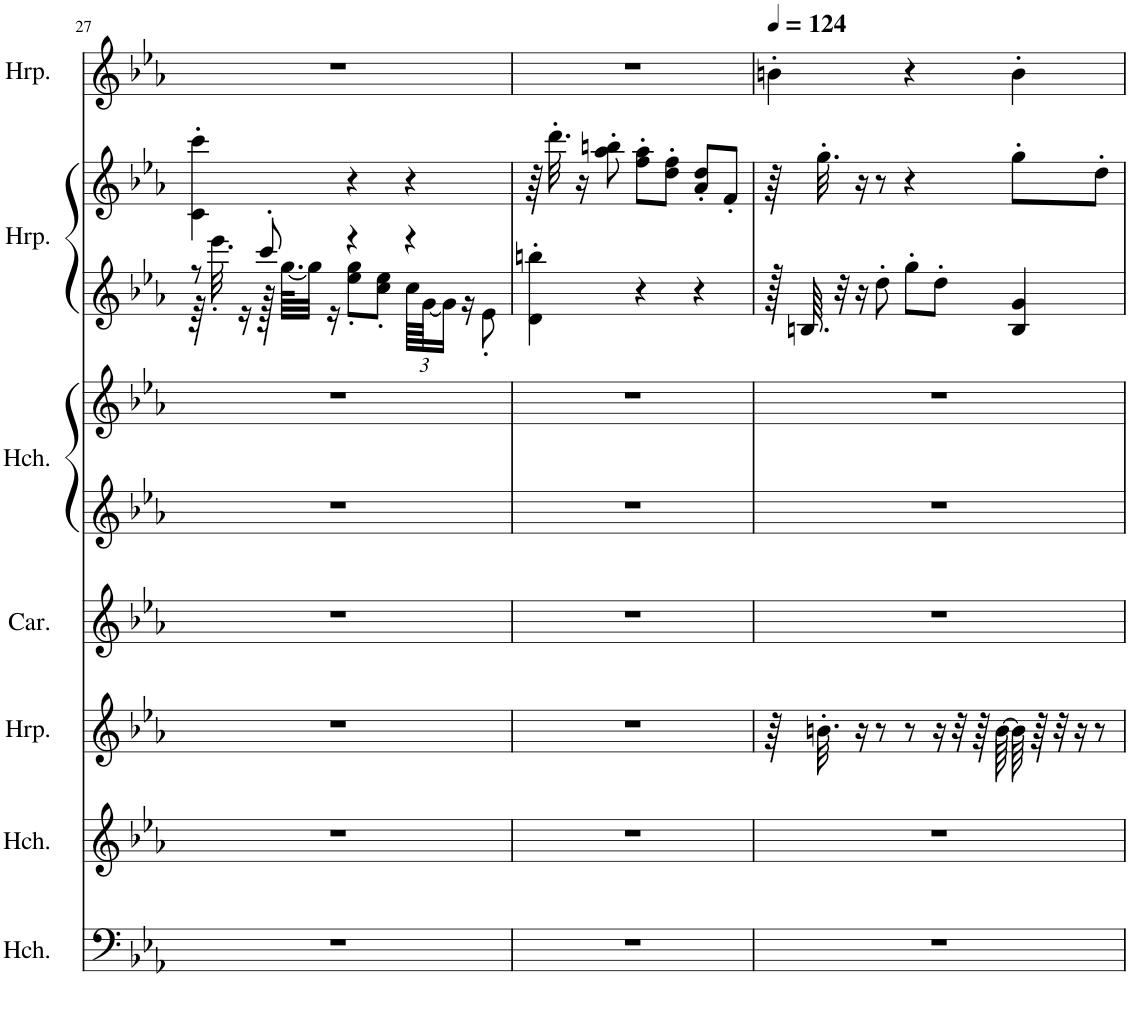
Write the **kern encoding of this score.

**kern	**kern	**kern	**kern	**kern	**kern	**kern	**kern	**kern
*part7	*part6	*part5	*part4	*part3	*part3	*part2	*part2	*part1
*staff9	*staff8	*staff7	*staff6	*staff5	*staff4	*staff3	*staff2	*staff1
*I"羽管键琴, HARPSILEFT	*I"羽管键琴, HARPSIRIGHT	*I"竖琴, HARPRIGHT	*I"钟琴, bell	*I"羽管键琴, HARPSI	*	*I"竖琴, HARPCTR	*	*I"竖琴, HARPLEFT
*	*	*I'Hrp.	*	*	*	*I'Hrp.	*	*I'Hrp.
!!LO:PB:g=z
*clefF4	*clefG2	*clefG2	*clefG2	*clefG2	*clefG2	*clefG2	*clefG2	*clefG2
*k[b-e-a-]	*k[b-e-a-]	*k[b-e-a-]	*k[b-e-a-]	*k[b-e-a-]	*k[b-e-a-]	*k[b-e-a-]	*k[b-e-a-]	*k[b-e-a-]
*M3/4	*M3/4	*M3/4	*M3/4	*M3/4	*M3/4	*M3/4	*M3/4	*M3/4
=27	=27	=27	=27	=27	=27	=27	=27	=27
*	*	*	*	*	*	*^	*	*
2.r	2.r	2.r	2.r	2.r	2.r	8r	64r	4c\' 4ccc\'	2.r
.	.	.	.	.	.	.	32.eee-'\	.	.
.	.	.	.	.	.	.	16r	.	.
.	.	.	.	.	.	8ccc'/	128r	.	.
.	.	.	.	.	.	.	[64.gg\KLLL	.	.
.	.	.	.	.	.	.	32gg\JJJ]	.	.
.	.	.	.	.	.	.	16r	.	.
.	.	.	.	.	.	4r	8ee-\' 8gg\'L	4r	.
.	.	.	.	.	.	.	8cc\' 8ee-\'J	.	.
*	*	*	*	*	*	*	*Xbrackettup	*	*
.	.	.	.	.	.	4r	96cc\LLLL	4r	.
.	.	.	.	.	.	.	[96g\JJ	.	.
.	.	.	.	.	.	.	24g\JJ]	.	.
.	.	.	.	.	.	.	16r	.	.
.	.	.	.	.	.	.	8e-'\	.	.
*	*	*	*	*	*	*v	*v	*	*
=28	=28	=28	=28	=28	=28	=28	=28	=28
2.r	2.r	2.r	2.r	2.r	2.r	4d\' 4bbn\'	64r	2.r
.	.	.	.	.	.	.	32.ddd'\	.
.	.	.	.	.	.	.	16r	.
.	.	.	.	.	.	.	8aa-\' 8bbn\'	.
.	.	.	.	.	.	4r	8ff\' 8aa-\'L	.
.	.	.	.	.	.	.	8dd\' 8ff\'J	.
.	.	.	.	.	.	4r	8a-/' 8dd/'L	.
.	.	.	.	.	.	.	8f'/J	.
=29	=29	=29	=29	=29	=29	=29	=29	=29
*	*	*	*	*	*	*	*	*MM124
2.r	2.r	64r	2.r	2.r	2.r	128r	64r	4bn'\
.	.	.	.	.	.	64.Bn/	.	.
.	.	32.bn'\	.	.	.	.	32.gg'\	.
.	.	.	.	.	.	32r	.	.
.	.	16r	.	.	.	16r	16r	.
.	.	8r	.	.	.	8dd'\	8r	.
.	.	8r	.	.	.	8gg'\L	4r	4r
.	.	16r	.	.	.	8dd'\J	.	.
.	.	32r	.	.	.	.	.	.
.	.	64r	.	.	.	.	.	.
.	.	[64b\	.	.	.	.	.	.
.	.	64b\]	.	.	.	4B/ 4g/	8gg'\L	4b'\
.	.	64r	.	.	.	.	.	.
.	.	32r	.	.	.	.	.	.
.	.	16r	.	.	.	.	.	.
.	.	8r	.	.	.	.	8dd'\J	.
=	=	=	=	=	=	=	=	=
*-	*-	*-	*-	*-	*-	*-	*-	*-
